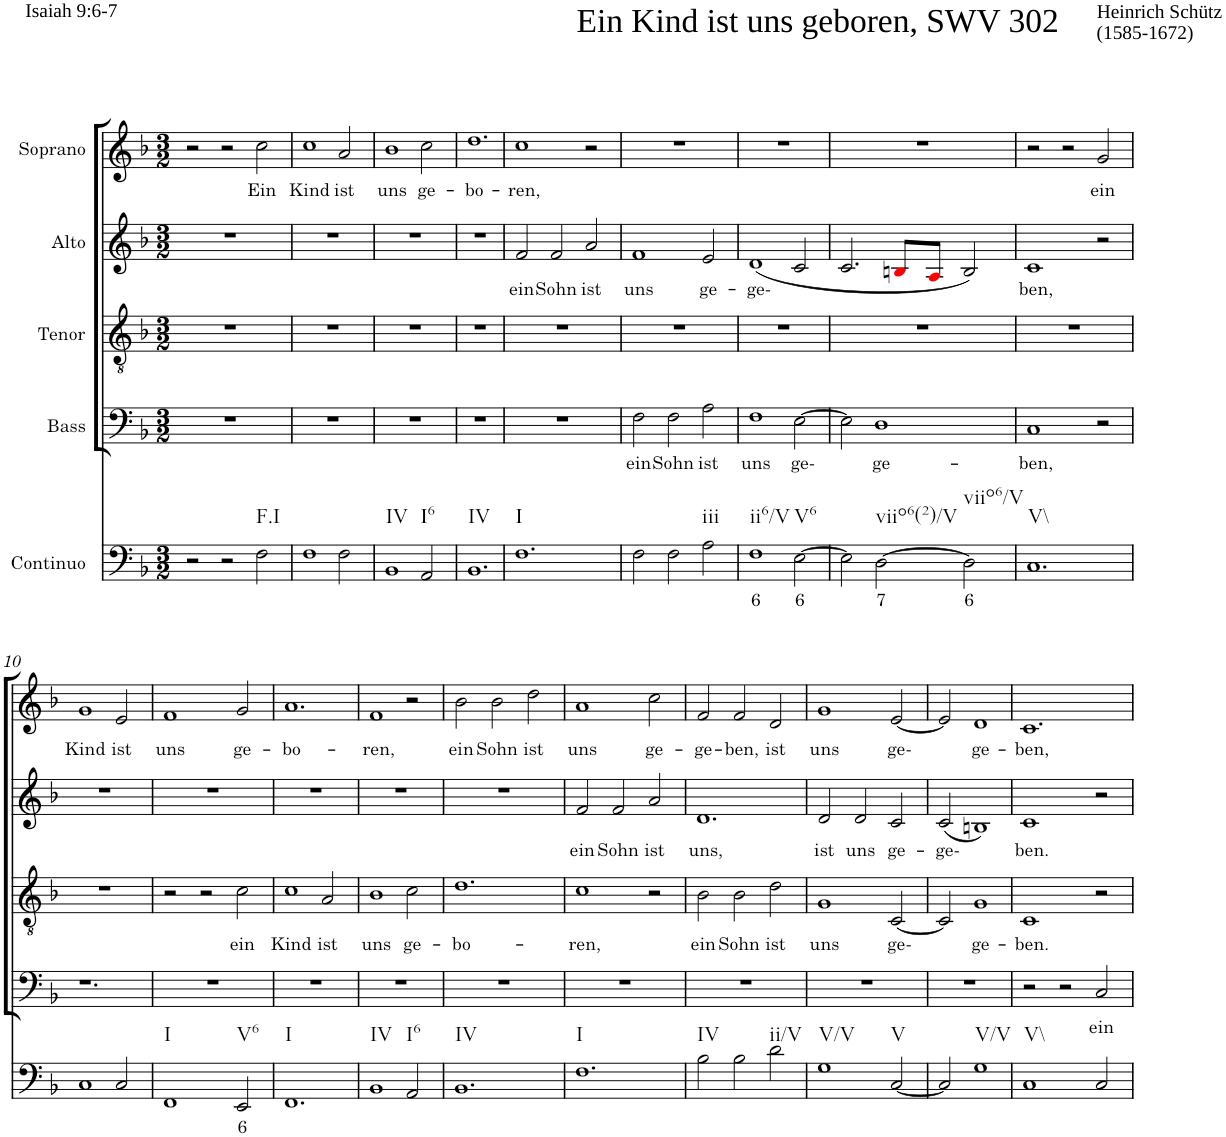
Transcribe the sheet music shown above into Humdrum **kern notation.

**kern	**text	**kern	**text	**kern	**text	**kern	**text	**kern	**text
*part5	*part5	*part4	*part4	*part3	*part3	*part2	*part2	*part1	*part1
*staff5	*staff5	*staff4	*staff4	*staff3	*staff3	*staff2	*staff2	*staff1	*staff1
*I"Continuo	*	*I"Bass	*	*I"Tenor	*	*I"Alto	*	*I"Soprano	*
*clefF4	*	*clefF4	*	*clefGv2	*	*clefG2	*	*clefG2	*
*k[b-]	*	*k[b-]	*	*k[b-]	*	*k[b-]	*	*k[b-]	*
*M3/2	*	*M3/2	*	*M3/2	*	*M3/2	*	*M3/2	*
=1	=1	=1	=1	=1	=1	=1	=1	=1	=1
!	!	!	!	!	!	!	!	!LO:TX:a:t=Ein Kind ist uns geboren, SWV 302	!
!	!	!	!	!	!	!	!	!LO:TX:a:t=Heinrich Schütz	!
!	!	!	!	!	!	!	!	!LO:TX:a:t=(1585-1672)	!
!	!	!	!	!	!	!	!	!LO:TX:a:t=Isaiah 9&colon;6-7	!
2r	.	1.r	.	1.r	.	1.r	.	2r	.
2r	.	.	.	.	.	.	.	2r	.
!LO:TX:b:t=F.I	!	!	!	!	!	!	!	!	!
!	!	!	!	!	!	!	!	!	!LO:LY:b
2F\	.	.	.	.	.	.	.	2cc\	Ein
=2	=2	=2	=2	=2	=2	=2	=2	=2	=2
!	!	!	!	!	!	!	!	!	!LO:LY:b
1F	.	1.r	.	1.r	.	1.r	.	1cc	Kind
!	!	!	!	!	!	!	!	!	!LO:LY:b
2F\	.	.	.	.	.	.	.	2a/	ist
=3	=3	=3	=3	=3	=3	=3	=3	=3	=3
!LO:TX:b:t=IV	!	!	!	!	!	!	!	!	!
!	!	!	!	!	!	!	!	!	!LO:LY:b
1BB-	.	1.r	.	1.r	.	1.r	.	1b-	uns
!LO:TX:b:t=I6	!	!	!	!	!	!	!	!	!
!	!	!	!	!	!	!	!	!	!LO:LY:b
2AA/	.	.	.	.	.	.	.	2cc\	ge-
=4	=4	=4	=4	=4	=4	=4	=4	=4	=4
!LO:TX:b:t=IV	!	!	!	!	!	!	!	!	!
!	!	!	!	!	!	!	!	!	!LO:LY:b
1.BB-	.	1.r	.	1.r	.	1.r	.	1.dd	bo-
=5	=5	=5	=5	=5	=5	=5	=5	=5	=5
!LO:TX:b:t=I	!	!	!	!	!	!	!	!	!
!	!	!	!	!	!	!	!LO:LY:b	!	!LO:LY:b
1.F	.	1.r	.	1.r	.	2f/	ein	1cc	ren,
!	!	!	!	!	!	!	!LO:LY:b	!	!
.	.	.	.	.	.	2f/	Sohn	.	.
!	!	!	!	!	!	!	!LO:LY:b	!	!
.	.	.	.	.	.	2a/	ist	2r	.
=6	=6	=6	=6	=6	=6	=6	=6	=6	=6
!	!	!	!LO:LY:b	!	!	!	!LO:LY:b	!	!
2F\	.	2F\	ein	1.r	.	1f	uns	1.r	.
!	!	!	!LO:LY:b	!	!	!	!	!	!
2F\	.	2F\	Sohn	.	.	.	.	.	.
!LO:TX:b:t=iii	!	!	!	!	!	!	!	!	!
!	!	!	!LO:LY:b	!	!	!	!LO:LY:b	!	!
2A\	.	2A\	ist	.	.	2e/	ge-	.	.
=7	=7	=7	=7	=7	=7	=7	=7	=7	=7
!LO:TX:b:t=ii6/V	!	!	!	!	!	!	!	!	!
!	!LO:LY:b	!	!LO:LY:b	!	!	!	!LO:LY:b	!	!
1F	6	1F	uns	1.r	.	(1d	ge-	1.r	.
!LO:TX:b:t=V6	!	!	!	!	!	!	!	!	!
!	!LO:LY:b	!	!LO:LY:b	!	!	!	!	!	!
[2E\	6	[2E\	ge-	.	.	2c/	.	.	.
=8	=8	=8	=8	=8	=8	=8	=8	=8	=8
2E\]	.	2E\]	.	1.r	.	2.c/	.	1.r	.
!LO:TX:b:t=viio6(2)/V	!	!	!	!	!	!	!	!	!
!	!LO:LY:b	!	!LO:LY:b	!	!	!	!	!	!
[2D\	7	1D	ge-	.	.	.	.	.	.
.	.	.	.	.	.	8Bni/L	.	.	.
.	.	.	.	.	.	8Ai/J	.	.	.
!LO:TX:b:t=viio6/V	!	!	!	!	!	!	!	!	!
!	!LO:LY:b	!	!	!	!	!	!	!	!
2D\]	6	.	.	.	.	2B/)	.	.	.
=9	=9	=9	=9	=9	=9	=9	=9	=9	=9
!LO:TX:b:t=V\\	!	!	!	!	!	!	!	!	!
!	!	!	!LO:LY:b	!	!	!	!LO:LY:b	!	!
1.C	.	1C	ben,	1.r	.	1c	ben,	2r	.
.	.	.	.	.	.	.	.	2r	.
!	!	!	!	!	!	!	!	!	!LO:LY:b
.	.	2r	.	.	.	2r	.	2g/	ein
!!LO:LB:g=z
=10	=10	=10	=10	=10	=10	=10	=10	=10	=10
!	!	!	!	!	!	!	!	!	!LO:LY:b
1C	.	1.r	.	1.r	.	1.r	.	1g	Kind
!	!	!	!	!	!	!	!	!	!LO:LY:b
2C/	.	.	.	.	.	.	.	2e/	ist
=11	=11	=11	=11	=11	=11	=11	=11	=11	=11
!LO:TX:b:t=I	!	!	!	!	!	!	!	!	!
!	!	!	!	!	!	!	!	!	!LO:LY:b
1FF	.	1.r	.	2r	.	1.r	.	1f	uns
.	.	.	.	2r	.	.	.	.	.
!LO:TX:b:t=V6	!	!	!	!	!	!	!	!	!
!	!LO:LY:b	!	!	!	!LO:LY:b	!	!	!	!LO:LY:b
2EE/	6	.	.	2c\	ein	.	.	2g/	ge-
=12	=12	=12	=12	=12	=12	=12	=12	=12	=12
!LO:TX:b:t=I	!	!	!	!	!	!	!	!	!
!	!	!	!	!	!LO:LY:b	!	!	!	!LO:LY:b
1.FF	.	1.r	.	1c	Kind	1.r	.	1.a	bo-
!	!	!	!	!	!LO:LY:b	!	!	!	!
.	.	.	.	2A/	ist	.	.	.	.
=13	=13	=13	=13	=13	=13	=13	=13	=13	=13
!LO:TX:b:t=IV	!	!	!	!	!	!	!	!	!
!	!	!	!	!	!LO:LY:b	!	!	!	!LO:LY:b
1BB-	.	1.r	.	1B-	uns	1.r	.	1f	ren,
!LO:TX:b:t=I6	!	!	!	!	!	!	!	!	!
!	!	!	!	!	!LO:LY:b	!	!	!	!
2AA/	.	.	.	2c\	ge-	.	.	2r	.
=14	=14	=14	=14	=14	=14	=14	=14	=14	=14
!LO:TX:b:t=IV	!	!	!	!	!	!	!	!	!
!	!	!	!	!	!LO:LY:b	!	!	!	!LO:LY:b
1.BB-	.	1.r	.	1.d	bo-	1.r	.	2b-\	ein
!	!	!	!	!	!	!	!	!	!LO:LY:b
.	.	.	.	.	.	.	.	2b-\	Sohn
!	!	!	!	!	!	!	!	!	!LO:LY:b
.	.	.	.	.	.	.	.	2dd\	ist
=15	=15	=15	=15	=15	=15	=15	=15	=15	=15
!LO:TX:b:t=I	!	!	!	!	!	!	!	!	!
!	!	!	!	!	!LO:LY:b	!	!LO:LY:b	!	!LO:LY:b
1.F	.	1.r	.	1c	ren,	2f/	ein	1a	uns
!	!	!	!	!	!	!	!LO:LY:b	!	!
.	.	.	.	.	.	2f/	Sohn	.	.
!	!	!	!	!	!	!	!LO:LY:b	!	!LO:LY:b
.	.	.	.	2r	.	2a/	ist	2cc\	ge-
=16	=16	=16	=16	=16	=16	=16	=16	=16	=16
!LO:TX:b:t=IV	!	!	!	!	!	!	!	!	!
!	!	!	!	!	!LO:LY:b	!	!LO:LY:b	!	!LO:LY:b
2B-\	.	1.r	.	2B-\	ein	1.d	uns,	2f/	ge-
!	!	!	!	!	!LO:LY:b	!	!	!	!LO:LY:b
2B-\	.	.	.	2B-\	Sohn	.	.	2f/	ben,
!LO:TX:b:t=ii/V	!	!	!	!	!	!	!	!	!
!	!	!	!	!	!LO:LY:b	!	!	!	!LO:LY:b
2d\	.	.	.	2d\	ist	.	.	2d/	ist
=17	=17	=17	=17	=17	=17	=17	=17	=17	=17
!LO:TX:b:t=V/V	!	!	!	!	!	!	!	!	!
!	!	!	!	!	!LO:LY:b	!	!LO:LY:b	!	!LO:LY:b
1G	.	1.r	.	1G	uns	2d/	ist	1g	uns
!	!	!	!	!	!	!	!LO:LY:b	!	!
.	.	.	.	.	.	2d/	uns	.	.
!LO:TX:b:t=V	!	!	!	!	!	!	!	!	!
!	!	!	!	!	!LO:LY:b	!	!LO:LY:b	!	!LO:LY:b
[2C/	.	.	.	[2C/	ge-	2c/	ge-	[2e/	ge-
=18	=18	=18	=18	=18	=18	=18	=18	=18	=18
!	!	!	!	!	!	!	!LO:LY:b	!	!
2C/]	.	1.r	.	2C/]	.	(2c/	ge-	2e/]	.
!LO:TX:b:t=V/V	!	!	!	!	!	!	!	!	!
!	!	!	!	!	!LO:LY:b	!	!	!	!LO:LY:b
1G	.	.	.	1G	ge-	1Bn)	.	1d	ge-
=19	=19	=19	=19	=19	=19	=19	=19	=19	=19
!LO:TX:b:t=V\\	!	!	!	!	!	!	!	!	!
!	!	!	!	!	!LO:LY:b	!	!LO:LY:b	!	!LO:LY:b
1C	.	2r	.	1C	ben.	1c	ben.	1.c	ben,
.	.	2r	.	.	.	.	.	.	.
!	!	!	!LO:LY:b	!	!	!	!	!	!
2C/	.	2C/	ein	2r	.	2r	.	.	.
=	=	=	=	=	=	=	=	=	=
*-	*-	*-	*-	*-	*-	*-	*-	*-	*-
